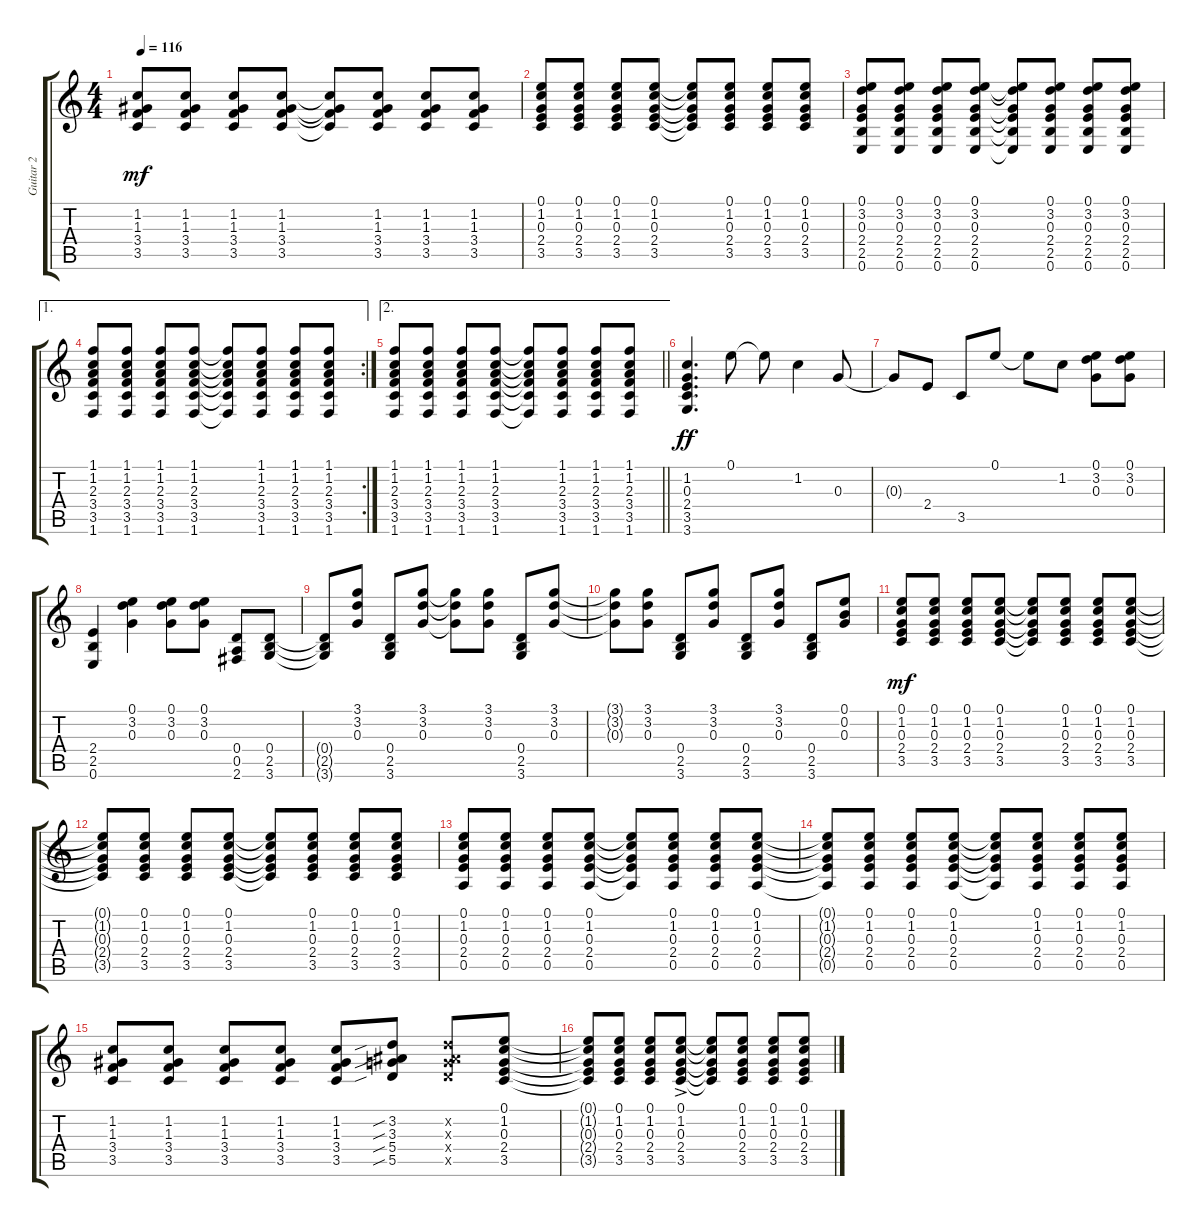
\track ("Guitar 2" "Guitar 2") {instrument electricguitarclean}
\staff {score tabs}
\tuning (E4 B3 G3 D3 A2 E2) {hide}
\ts (4 4)
\tempo 116
\clef g2
\ks c
(1.2 1.3 3.4 3.5).8{dy mf} (1.2 1.3 3.4 3.5).8 (1.2 1.3 3.4 3.5).8 (1.2 1.3 3.4 3.5).8 (1.2{t} 1.3{t} 3.4{t} 3.5{t}).8 (1.2 1.3 3.4 3.5).8 (1.2 1.3 3.4 3.5).8 (1.2 1.3 3.4 3.5).8 |
(0.1 1.2 0.3 2.4 3.5).8 (0.1 1.2 0.3 2.4 3.5).8 (0.1 1.2 0.3 2.4 3.5).8 (0.1 1.2 0.3 2.4 3.5).8 (0.1{t} 1.2{t} 0.3{t} 2.4{t} 3.5{t}).8 (0.1 1.2 0.3 2.4 3.5).8 (0.1 1.2 0.3 2.4 3.5).8 (0.1 1.2 0.3 2.4 3.5).8 |
(0.1 3.2 0.3 2.4 2.5 0.6).8 (0.1 3.2 0.3 2.4 2.5 0.6).8 (0.1 3.2 0.3 2.4 2.5 0.6).8 (0.1 3.2 0.3 2.4 2.5 0.6).8 (0.1{t} 3.2{t} 0.3{t} 2.4{t} 2.5{t} 0.6{t}).8 (0.1 3.2 0.3 2.4 2.5 0.6).8 (0.1 3.2 0.3 2.4 2.5 0.6).8 (0.1 3.2 0.3 2.4 2.5 0.6).8 |
\ae 1
\rc 2
(1.1 1.2 2.3 3.4 3.5 1.6).8 (1.1 1.2 2.3 3.4 3.5 1.6).8 (1.1 1.2 2.3 3.4 3.5 1.6).8 (1.1 1.2 2.3 3.4 3.5 1.6).8 (1.1{t} 1.2{t} 2.3{t} 3.4{t} 3.5{t} 1.6{t}).8 (1.1 1.2 2.3 3.4 3.5 1.6).8 (1.1 1.2 2.3 3.4 3.5 1.6).8 (1.1 1.2 2.3 3.4 3.5 1.6).8 |
\ae 2
\barLineRight lightlight
(1.1 1.2 2.3 3.4 3.5 1.6).8 (1.1 1.2 2.3 3.4 3.5 1.6).8 (1.1 1.2 2.3 3.4 3.5 1.6).8 (1.1 1.2 2.3 3.4 3.5 1.6).8 (1.1{t} 1.2{t} 2.3{t} 3.4{t} 3.5{t} 1.6{t}).8 (1.1 1.2 2.3 3.4 3.5 1.6).8 (1.1 1.2 2.3 3.4 3.5 1.6).8 (1.1 1.2 2.3 3.4 3.5 1.6).8 |
(1.2 0.3 2.4 3.5 3.6).4{d dy ff} 0.1.8 0.1{t}.8 1.2.4 0.3.8 |
0.3{t}.8 2.4.8 3.5.8 0.1.8 0.1{t}.8 1.2.8 (0.1 3.2 0.3).8 (0.1 3.2 0.3).8 |
(2.4 2.5 0.6).4 (0.1 3.2 0.3).4 (0.1 3.2 0.3).8 (0.1 3.2 0.3).8 (0.4 0.5 2.6).8 (0.4 2.5 3.6).8 |
(0.4{t} 2.5{t} 3.6{t}).8 (3.1 3.2 0.3).8 (0.4 2.5 3.6).8 (3.1 3.2 0.3).8 (3.1{t} 3.2{t} 0.3{t}).8 (3.1 3.2 0.3).8 (0.4 2.5 3.6).8 (3.1 3.2 0.3).8 |
(3.1{t} 3.2{t} 0.3{t}).8 (3.1 3.2 0.3).8 (0.4 2.5 3.6).8 (3.1 3.2 0.3).8 (0.4 2.5 3.6).8 (3.1 3.2 0.3).8 (0.4 2.5 3.6).8 (0.1 0.2 0.3).8 |
(0.1 1.2 0.3 2.4 3.5).8{dy mf} (0.1 1.2 0.3 2.4 3.5).8 (0.1 1.2 0.3 2.4 3.5).8 (0.1 1.2 0.3 2.4 3.5).8 (0.1{t} 1.2{t} 0.3{t} 2.4{t} 3.5{t}).8 (0.1 1.2 0.3 2.4 3.5).8 (0.1 1.2 0.3 2.4 3.5).8 (0.1 1.2 0.3 2.4 3.5).8 |
(0.1{t} 1.2{t} 0.3{t} 2.4{t} 3.5{t}).8 (0.1 1.2 0.3 2.4 3.5).8 (0.1 1.2 0.3 2.4 3.5).8 (0.1 1.2 0.3 2.4 3.5).8 (0.1{t} 1.2{t} 0.3{t} 2.4{t} 3.5{t}).8 (0.1 1.2 0.3 2.4 3.5).8 (0.1 1.2 0.3 2.4 3.5).8 (0.1 1.2 0.3 2.4 3.5).8 |
(0.1 1.2 0.3 2.4 0.5).8 (0.1 1.2 0.3 2.4 0.5).8 (0.1 1.2 0.3 2.4 0.5).8 (0.1 1.2 0.3 2.4 0.5).8 (0.1{t} 1.2{t} 0.3{t} 2.4{t} 0.5{t}).8 (0.1 1.2 0.3 2.4 0.5).8 (0.1 1.2 0.3 2.4 0.5).8 (0.1 1.2 0.3 2.4 0.5).8 |
(0.1{t} 1.2{t} 0.3{t} 2.4{t} 0.5{t}).8 (0.1 1.2 0.3 2.4 0.5).8 (0.1 1.2 0.3 2.4 0.5).8 (0.1 1.2 0.3 2.4 0.5).8 (0.1{t} 1.2{t} 0.3{t} 2.4{t} 0.5{t}).8 (0.1 1.2 0.3 2.4 0.5).8 (0.1 1.2 0.3 2.4 0.5).8 (0.1 1.2 0.3 2.4 0.5).8 |
(1.2 1.3 3.4 3.5).8 (1.2 1.3 3.4 3.5).8 (1.2 1.3 3.4 3.5).8 (1.2 1.3 3.4 3.5).8 (1.2 1.3 3.4 3.5).8 (3.2{sib} 3.3{sib} 5.4{sib} 5.5{sib}).8 (3.2{x} 3.3{x} 5.4{x} 5.5{x}).8 (0.1 1.2 0.3 2.4 3.5).8 |
(0.1{t} 1.2{t} 0.3{t} 2.4{t} 3.5{t}).8 (0.1 1.2 0.3 2.4 3.5).8 (0.1 1.2 0.3 2.4 3.5).8 (0.1{ac} 1.2{ac} 0.3{ac} 2.4{ac} 3.5{ac}).8 (0.1{t} 1.2{t} 0.3{t} 2.4{t} 3.5{t}).8 (0.1 1.2 0.3 2.4 3.5).8 (0.1 1.2 0.3 2.4 3.5).8 (0.1 1.2 0.3 2.4 3.5).8
